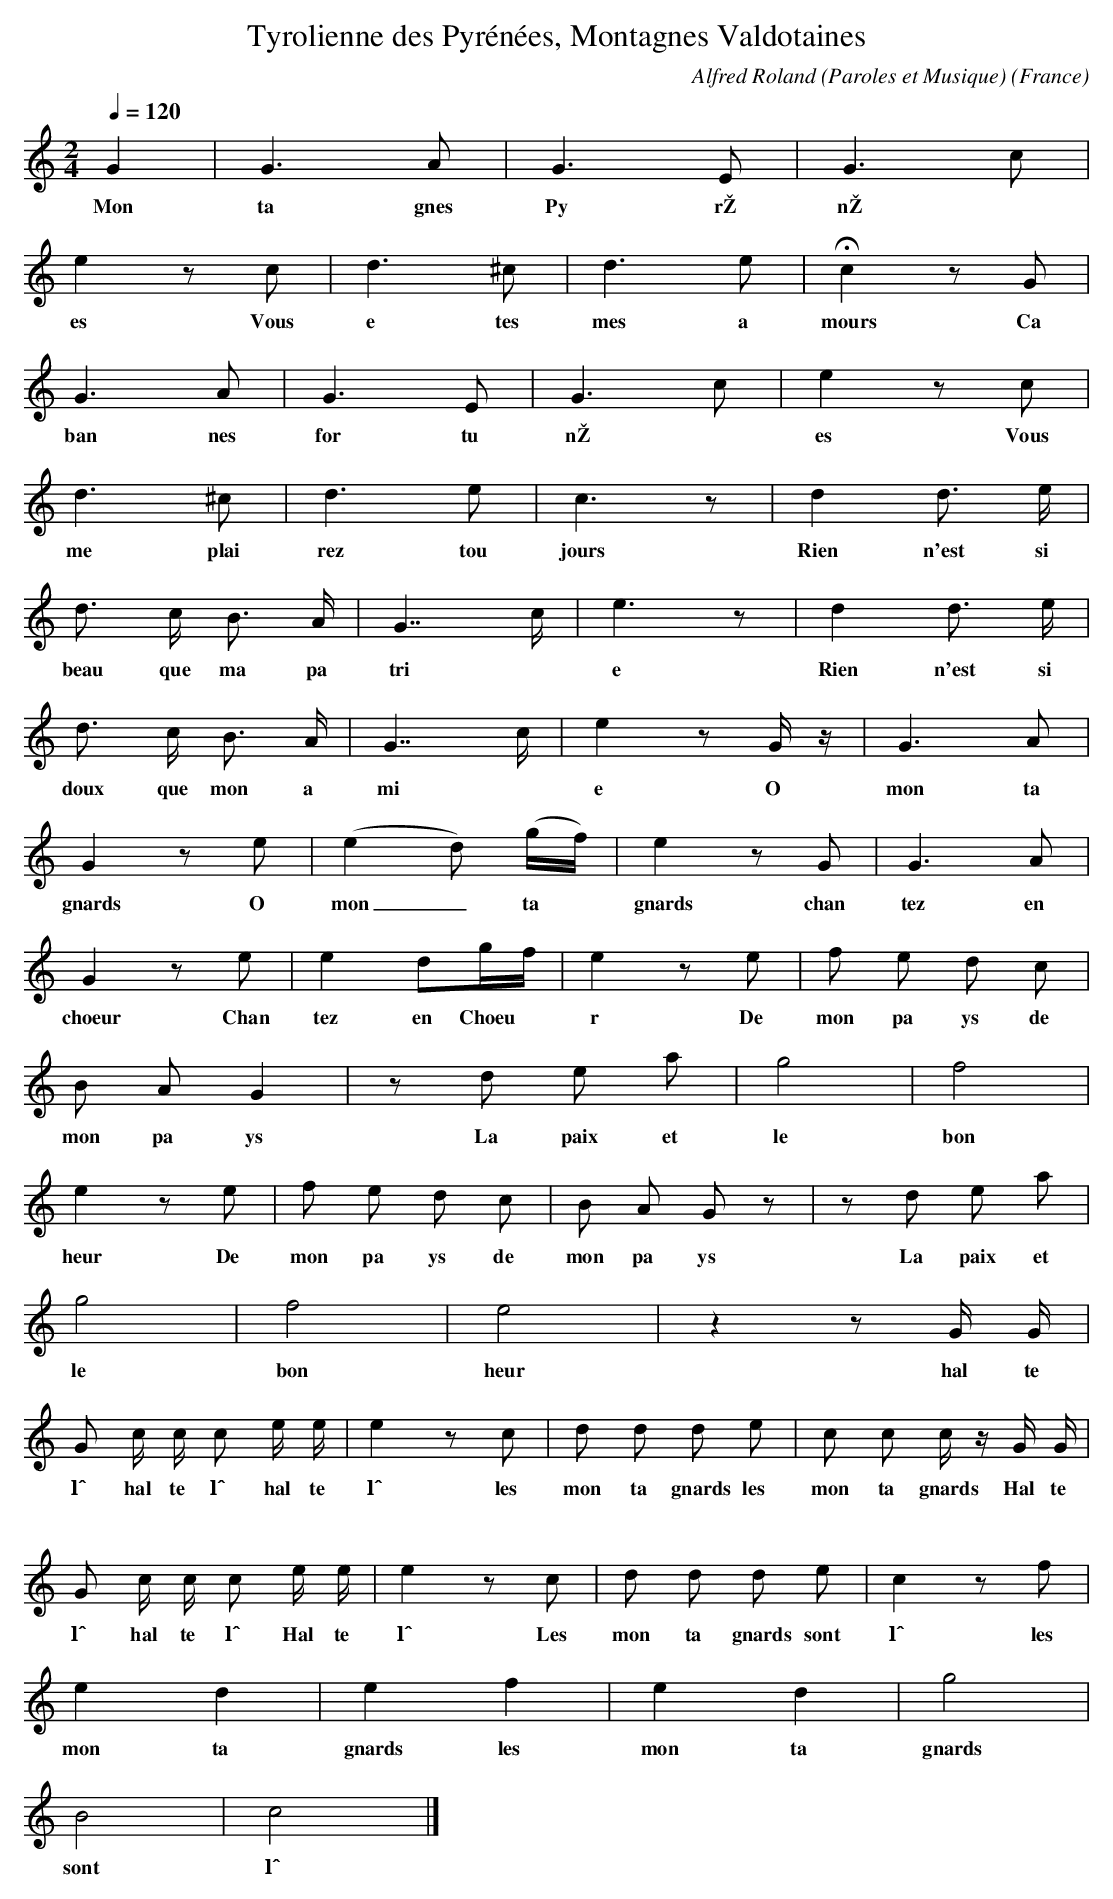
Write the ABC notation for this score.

X:1
T:Tyrolienne des Pyrénées, Montagnes Valdotaines
C:Alfred Roland (Paroles et Musique)
O:France
Q:1/4=120
V:1
M:2/4
L:1/16
K:C
G4 |G6 A2 |G6 E2 |G6 c2 |
w:Mon ta gnes Py rŽ nŽ *
e4 z2 c2 |d6 ^c2 |d6 e2 |Hc4 z2 G2 |
w:es Vous e tes mes a mours Ca
G6 A2 |G6 E2 |G6 c2 |e4 z2 c2 |
w:ban nes for tu nŽ *es Vous
d6 ^c2 |d6 e2 |c6 z2 |d4 d3 e |
w:me plai rez tou jours Rien n'est si
d3 c B3 A |G7 c |e6 z2 |d4 d3 e |
w:beau que ma pa tri *e Rien n'est si
d3 c B3 A |G7 c |e4 z2 G z |G6 A2 |
w:doux que mon a mi *e O mon ta
G4 z2 e2 |(e4d2) (gf) |e4 z2 G2 |G6 A2 |
w:gnards O mon_ ta *gnards chan tez en
G4 z2 e2 |e4 d2gf |e4 z2 e2 |f2 e2 d2 c2 |
w:choeur Chan tez en Choeu *r De mon pa ys de
B2 A2 G4 |z2 d2 e2 a2 |g8 |f8 |
w:mon pa ys La paix et le bon
e4 z2 e2 |f2 e2 d2 c2 |B2 A2 G2 z2 |z2 d2 e2 a2 |
w:heur De mon pa ys de mon pa ys La paix et
g8 |f8 |e8 |z4 z2 G G |
w:le bon heur hal te
G2 c c c2 e e |e4 z2 c2 |d2 d2 d2 e2 |c2 c2 c z G G |
w:lˆ hal te lˆ hal te lˆ les mon ta gnards les mon ta gnards Hal te
G2 c c c2 e e |e4 z2 c2 |d2 d2 d2 e2 |c4 z2 f2 |
w:lˆ hal te lˆ Hal te lˆ Les mon ta gnards sont lˆ les
e4 d4 |e4 f4 |e4 d4 |g8 |
w:mon ta gnards les mon ta gnards
B8 |c8 |]
w:sont lˆ
     %End of file
